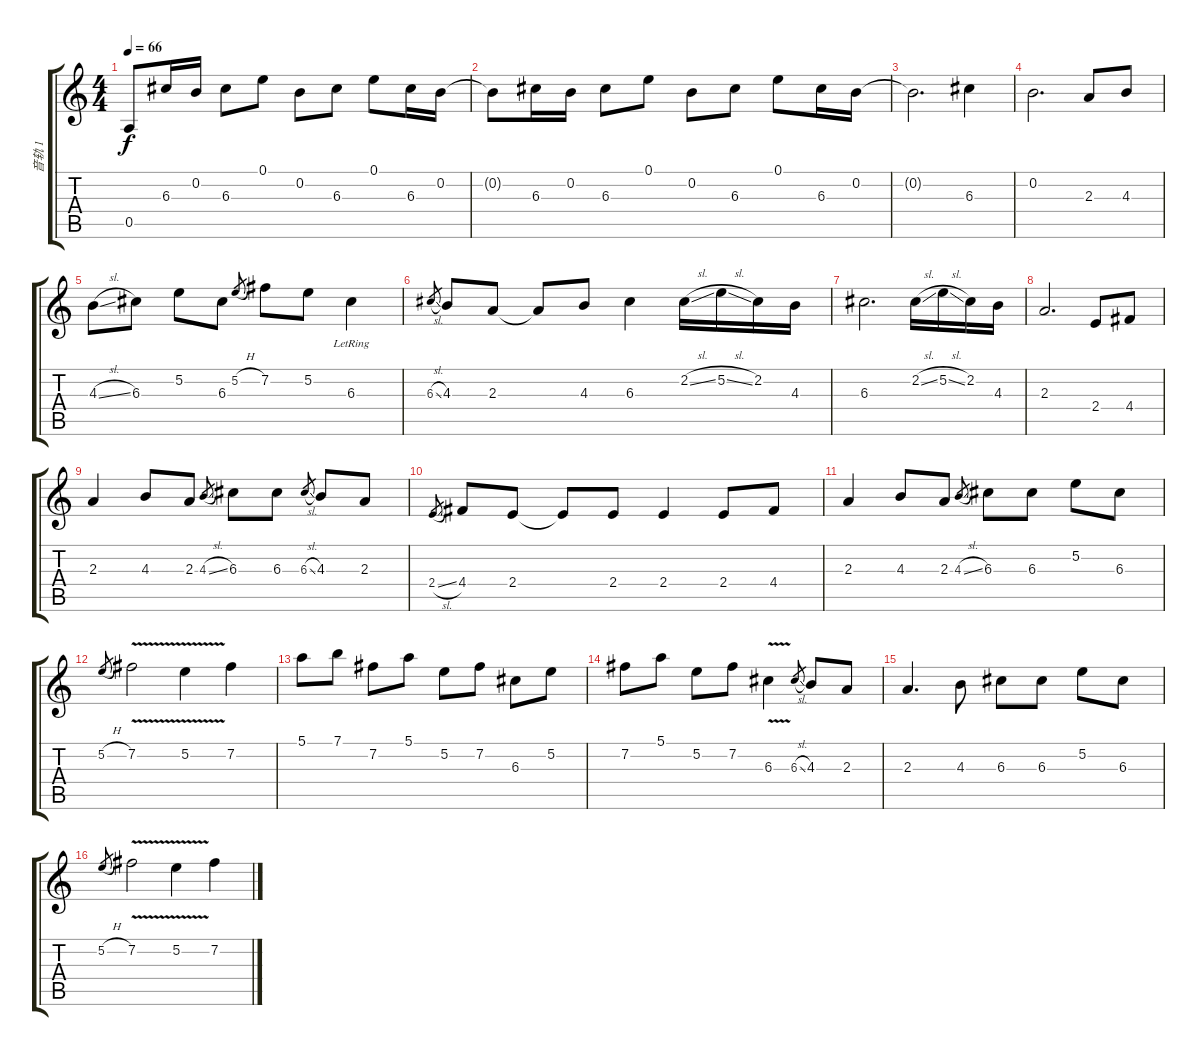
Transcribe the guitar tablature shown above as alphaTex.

\track ("音轨 1" "音轨 1") {instrument acousticguitarsteel}
\staff {score tabs}
\tuning (E4 B3 G3 D3 A2 E2) {hide}
\ts (4 4)
\tempo 66
\clef g2
\ks c
0.5.8{dy f} 6.3.16 0.2.16 6.3.8 0.1.8 0.2.8 6.3.8 0.1.8 6.3.16 0.2.16 |
0.2{t}.8 6.3.16 0.2.16 6.3.8 0.1.8 0.2.8 6.3.8 0.1.8 6.3.16 0.2.16 |
0.2{t}.2{d} 6.3.4 |
0.2.2{d} 2.3.8 4.3.8 |
4.3{sl}.8 6.3.8 5.2.8 6.3.8 5.2{h}.8{gr} 7.2.8 5.2.8 6.3{lr}.4 |
6.3{sl}.8{gr} 4.3.8 2.3.8 2.3{t}.8 4.3.8 6.3.4 2.2{sl}.16 5.2{sl}.16 2.2.16 4.3.16 |
6.3.2{d} 2.2{sl}.16 5.2{sl}.16 2.2.16 4.3.16 |
2.3.2{d} 2.4.8 4.4.8 |
2.3.4 4.3.8 2.3.8 4.3{sl}.8{gr} 6.3.8 6.3.8 6.3{sl}.8{gr} 4.3.8 2.3.8 |
2.4{sl}.8{gr} 4.4.8 2.4.8 2.4{t}.8 2.4.8 2.4.4 2.4.8 4.4.8 |
2.3.4 4.3.8 2.3.8 4.3{sl}.8{gr} 6.3.8 6.3.8 5.2.8 6.3.8 |
5.2{h}.8{gr} 7.2{v}.2 5.2{v}.4 7.2.4 |
5.1.8 7.1.8 7.2.8 5.1.8 5.2.8 7.2.8 6.3.8 5.2.8 |
7.2.8 5.1.8 5.2.8 7.2.8 6.3{v}.4 6.3{sl}.8{gr} 4.3.8 2.3.8 |
2.3.4{d} 4.3.8 6.3.8 6.3.8 5.2.8 6.3.8 |
5.2{h}.8{gr} 7.2{v}.2 5.2{v}.4 7.2.4
